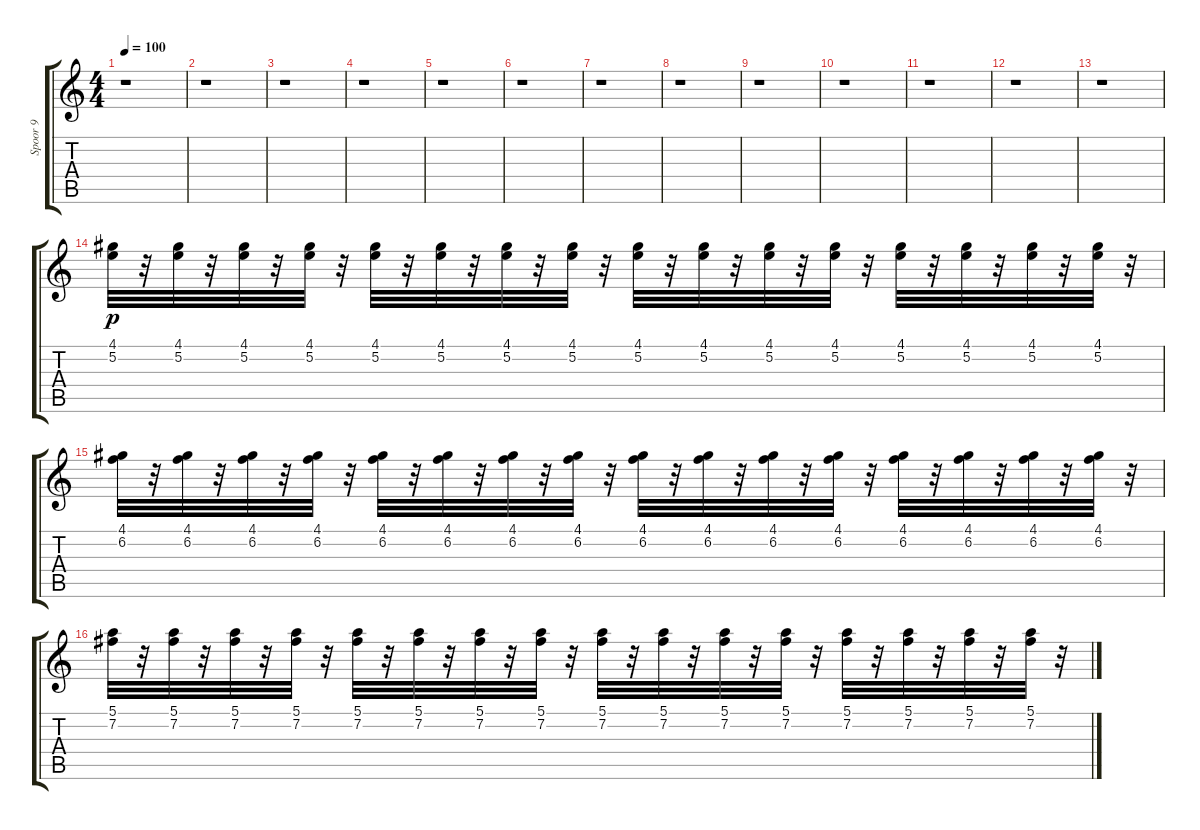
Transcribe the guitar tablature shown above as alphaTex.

\track ("Spoor 9" "Spoor 9") {instrument banjo}
\staff {score tabs}
\tuning (E4 B3 G3 D3 A2 E2) {hide}
\displaytranspose 12
\ts (4 4)
\tempo 100
\clef g2
\ks c
r.1{dy p} |
r.1 |
r.1 |
r.1 |
r.1 |
r.1 |
r.1 |
r.1 |
r.1 |
r.1 |
r.1 |
r.1 |
r.1 |
(4.1 5.2).32 r.32 (4.1 5.2).32 r.32 (4.1 5.2).32 r.32 (4.1 5.2).32 r.32 (4.1 5.2).32 r.32 (4.1 5.2).32 r.32 (4.1 5.2).32 r.32 (4.1 5.2).32 r.32 (4.1 5.2).32 r.32 (4.1 5.2).32 r.32 (4.1 5.2).32 r.32 (4.1 5.2).32 r.32 (4.1 5.2).32 r.32 (4.1 5.2).32 r.32 (4.1 5.2).32 r.32 (4.1 5.2).32 r.32 |
(4.1 6.2).32 r.32 (4.1 6.2).32 r.32 (4.1 6.2).32 r.32 (4.1 6.2).32 r.32 (4.1 6.2).32 r.32 (4.1 6.2).32 r.32 (4.1 6.2).32 r.32 (4.1 6.2).32 r.32 (4.1 6.2).32 r.32 (4.1 6.2).32 r.32 (4.1 6.2).32 r.32 (4.1 6.2).32 r.32 (4.1 6.2).32 r.32 (4.1 6.2).32 r.32 (4.1 6.2).32 r.32 (4.1 6.2).32 r.32 |
(5.1 7.2).32 r.32 (5.1 7.2).32 r.32 (5.1 7.2).32 r.32 (5.1 7.2).32 r.32 (5.1 7.2).32 r.32 (5.1 7.2).32 r.32 (5.1 7.2).32 r.32 (5.1 7.2).32 r.32 (5.1 7.2).32 r.32 (5.1 7.2).32 r.32 (5.1 7.2).32 r.32 (5.1 7.2).32 r.32 (5.1 7.2).32 r.32 (5.1 7.2).32 r.32 (5.1 7.2).32 r.32 (5.1 7.2).32 r.32
